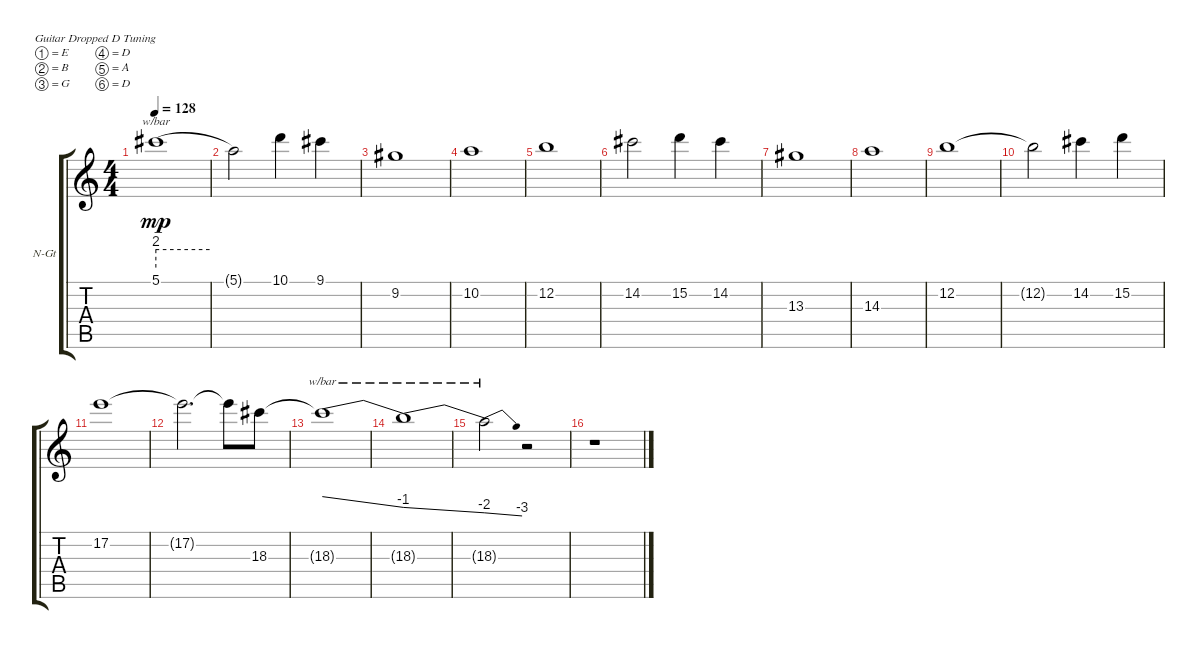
\bracketExtendMode groupsimilarinstruments
\firstSystemTrackNameOrientation horizontal
\otherSystemsTrackNameOrientation horizontal
\track ("Keyboard (Christian)" "N-Gt") {instrument acousticguitarnylon}
\staff {score tabs}
\tuning (E4 B3 G3 D3 A2 D2)
\ts (4 4)
\tempo 128
\clef g2
\ks c
5.1{t}.1{tbe (hold default 0 8 60 8) dy mp} |
5.1{t}.2 10.1.4 9.1.4 |
9.2.1 |
10.2.1 |
12.2.1 |
14.2.2 15.2.4 14.2.4 |
13.3.1 |
14.3.1 |
12.2.1 |
12.2{t}.2 14.2.4 15.2.4 |
17.2.1 |
17.2{t}.2{d} 17.2{t}.8 18.3.8 |
18.3{t}.1{tbe (dive default 0 0 59.4 -4)} |
18.3{t}.1{tbe (dive default 0 -4 45 -8)} |
18.3{t}.2{tbe (dive default 0 -8 45 -12)} r.2 |
r.1
